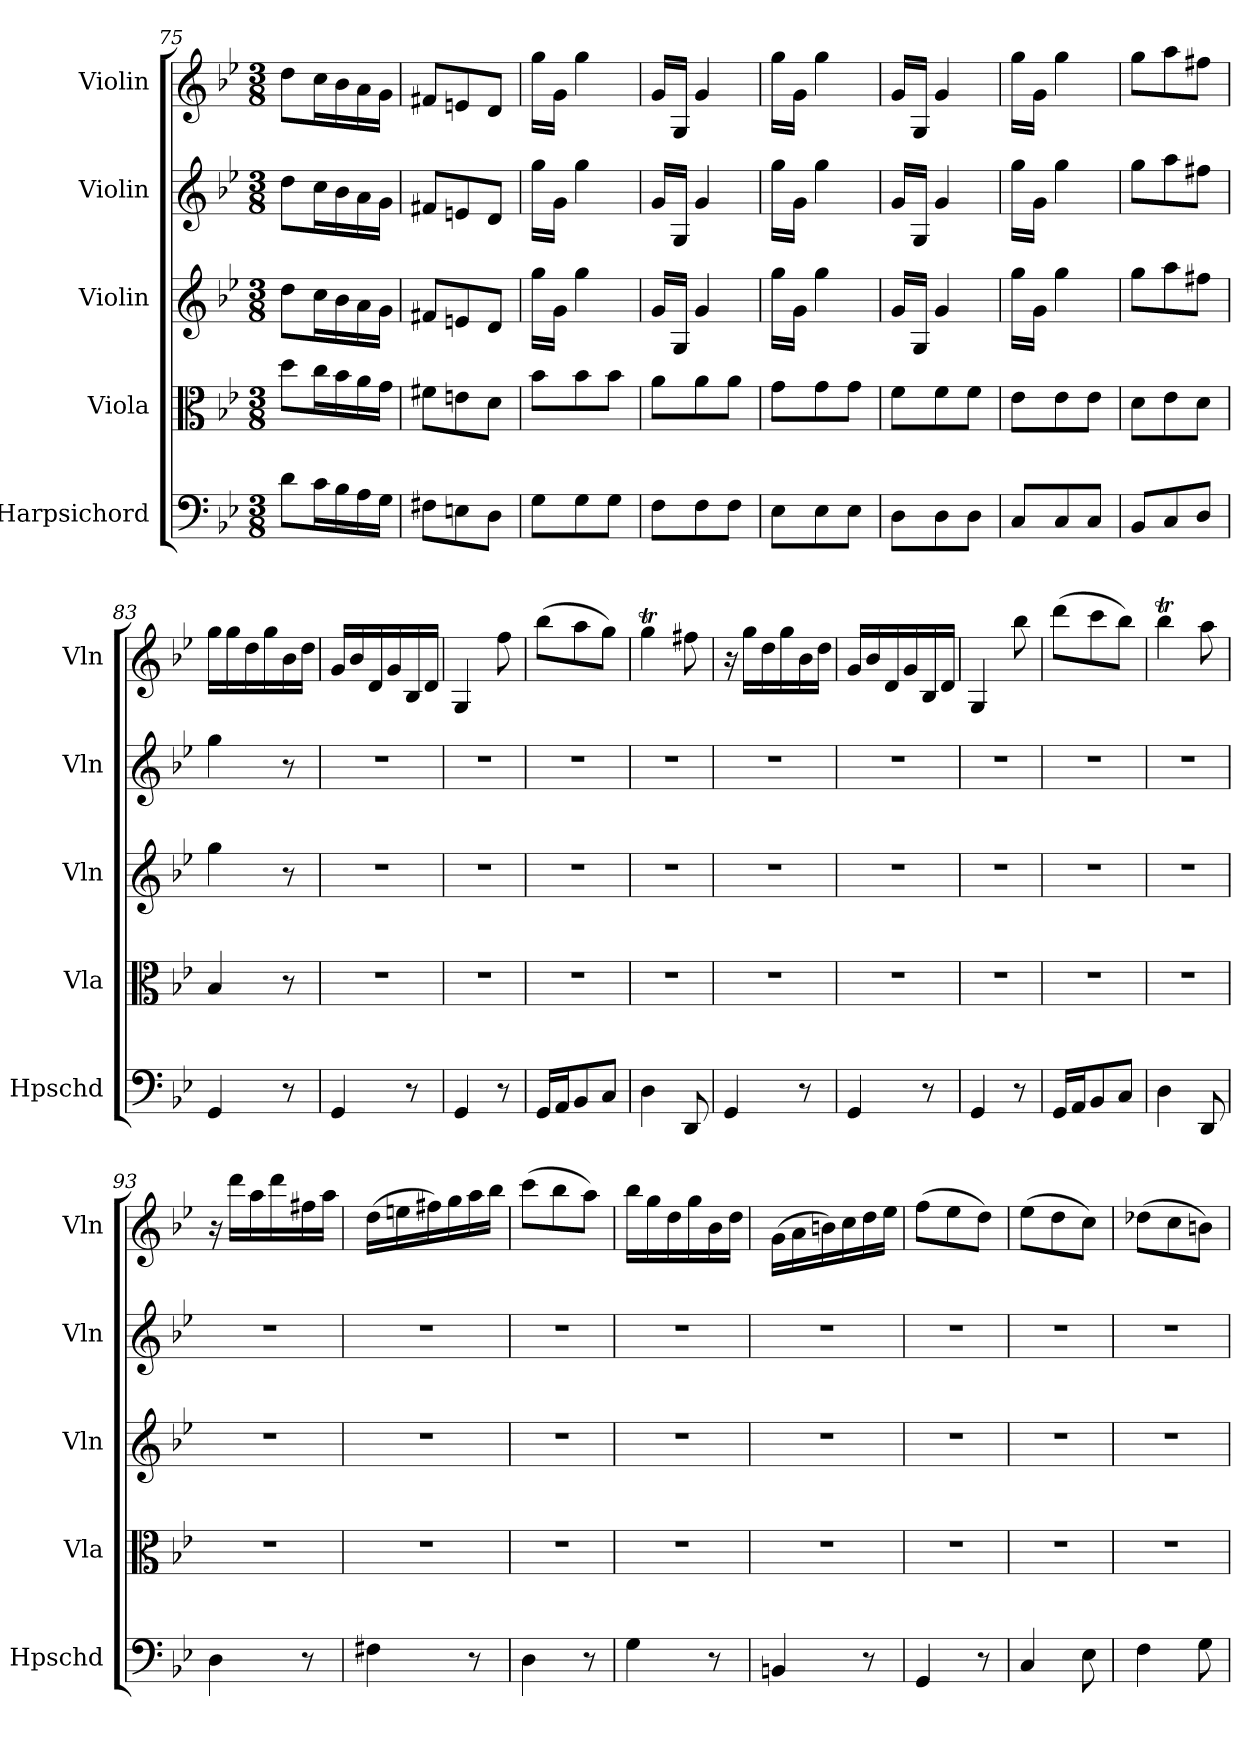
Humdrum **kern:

**kern	**kern	**kern	**kern	**kern
*part5	*part4	*part3	*part2	*part1
*staff5	*staff4	*staff3	*staff2	*staff1
*I"Harpsichord	*I"Viola	*I"Violin	*I"Violin	*I"Violin
*I'Hpschd	*I'Vla	*I'Vln	*I'Vln	*I'Vln
*clefF4	*clefC3	*clefG2	*clefG2	*clefG2
*k[b-e-]	*k[b-e-]	*k[b-e-]	*k[b-e-]	*k[b-e-]
*B-:	*B-:	*B-:	*B-:	*B-:
*M3/8	*M3/8	*M3/8	*M3/8	*M3/8
=75	=75	=75	=75	=75
8d\L	8dd\L	8dd\L	8dd\L	8dd\L
16c\L	16cc\L	16cc\L	16cc\L	16cc\L
16B-\	16b-\	16b-\	16b-\	16b-\
16A\	16a\	16a\	16a\	16a\
16G\JJ	16g\JJ	16g\JJ	16g\JJ	16g\JJ
=76	=76	=76	=76	=76
8F#X\L	8f#X\L	8f#X/L	8f#X/L	8f#X/L
8En\	8en\	8en/	8en/	8en/
8D\J	8d\J	8d/J	8d/J	8d/J
=77	=77	=77	=77	=77
8G\L	8b-\L	16gg\LL	16gg\LL	16gg\LL
.	.	16g\JJ	16g\JJ	16g\JJ
8G\	8b-\	4gg\	4gg\	4gg\
8G\J	8b-\J	.	.	.
=78	=78	=78	=78	=78
8F\L	8a\L	16g/LL	16g/LL	16g/LL
.	.	16G/JJ	16G/JJ	16G/JJ
8F\	8a\	4g/	4g/	4g/
8F\J	8a\J	.	.	.
=79	=79	=79	=79	=79
8E-\L	8g\L	16gg\LL	16gg\LL	16gg\LL
.	.	16g\JJ	16g\JJ	16g\JJ
8E-\	8g\	4gg\	4gg\	4gg\
8E-\J	8g\J	.	.	.
=80	=80	=80	=80	=80
8D\L	8f\L	16g/LL	16g/LL	16g/LL
.	.	16G/JJ	16G/JJ	16G/JJ
8D\	8f\	4g/	4g/	4g/
8D\J	8f\J	.	.	.
=81	=81	=81	=81	=81
8C/L	8e-\L	16gg\LL	16gg\LL	16gg\LL
.	.	16g\JJ	16g\JJ	16g\JJ
8C/	8e-\	4gg\	4gg\	4gg\
8C/J	8e-\J	.	.	.
=82	=82	=82	=82	=82
8BB-/L	8d\L	8gg\L	8gg\L	8gg\L
8C/	8e-\	8aa\	8aa\	8aa\
8D/J	8d\J	8ff#X\J	8ff#X\J	8ff#X\J
=83	=83	=83	=83	=83
4GG/	4B-/	4gg\	4gg\	16gg\LL
.	.	.	.	16gg\
.	.	.	.	16dd\
.	.	.	.	16gg\
8r	8r	8r	8r	16b-\
.	.	.	.	16dd\JJ
=84	=84	=84	=84	=84
4GG/	4.r	4.r	4.r	16g/LL
.	.	.	.	16b-/
.	.	.	.	16d/
.	.	.	.	16g/
8r	.	.	.	16B-/
.	.	.	.	16d/JJ
=85	=85	=85	=85	=85
4GG/	4.r	4.r	4.r	4G/
8r	.	.	.	8ff\
=86	=86	=86	=86	=86
16GG/LL	4.r	4.r	4.r	(8bb-\L
16AA/J	.	.	.	.
8BB-/	.	.	.	8aa\
8C/J	.	.	.	8gg\J)
=87	=87	=87	=87	=87
4D\	4.r	4.r	4.r	4ggT\
8DD/	.	.	.	8ff#X\
=88	=88	=88	=88	=88
4GG/	4.r	4.r	4.r	16r
.	.	.	.	16gg\LL
.	.	.	.	16dd\
.	.	.	.	16gg\
8r	.	.	.	16b-\
.	.	.	.	16dd\JJ
=89	=89	=89	=89	=89
4GG/	4.r	4.r	4.r	16g/LL
.	.	.	.	16b-/
.	.	.	.	16d/
.	.	.	.	16g/
8r	.	.	.	16B-/
.	.	.	.	16d/JJ
=90	=90	=90	=90	=90
4GG/	4.r	4.r	4.r	4G/
8r	.	.	.	8bb-\
=91	=91	=91	=91	=91
16GG/LL	4.r	4.r	4.r	(8ddd\L
16AA/J	.	.	.	.
8BB-/	.	.	.	8ccc\
8C/J	.	.	.	8bb-\J)
=92	=92	=92	=92	=92
4D\	4.r	4.r	4.r	4bb-T\
8DD/	.	.	.	8aa\
=93	=93	=93	=93	=93
4D\	4.r	4.r	4.r	16r
.	.	.	.	16ddd\LL
.	.	.	.	16aa\
.	.	.	.	16ddd\
8r	.	.	.	16ff#X\
.	.	.	.	16aa\JJ
=94	=94	=94	=94	=94
4F#X\	4.r	4.r	4.r	(16dd\LL
.	.	.	.	16een\
.	.	.	.	16ff#X\)
.	.	.	.	16gg\
8r	.	.	.	16aa\
.	.	.	.	16bb-\JJ
=95	=95	=95	=95	=95
4D\	4.r	4.r	4.r	(8ccc\L
.	.	.	.	8bb-\
8r	.	.	.	8aa\J)
=96	=96	=96	=96	=96
4G\	4.r	4.r	4.r	16bb-\LL
.	.	.	.	16gg\
.	.	.	.	16dd\
.	.	.	.	16gg\
8r	.	.	.	16b-\
.	.	.	.	16dd\JJ
=97	=97	=97	=97	=97
4BBn/	4.r	4.r	4.r	(16g\LL
.	.	.	.	16a\
.	.	.	.	16bn\)
.	.	.	.	16cc\
8r	.	.	.	16dd\
.	.	.	.	16ee-\JJ
=98	=98	=98	=98	=98
4GG/	4.r	4.r	4.r	(8ff\L
.	.	.	.	8ee-\
8r	.	.	.	8dd\J)
=99	=99	=99	=99	=99
4C/	4.r	4.r	4.r	(8ee-\L
.	.	.	.	8dd\
8E-\	.	.	.	8cc\J)
=100	=100	=100	=100	=100
4F\	4.r	4.r	4.r	(8dd-X\L
.	.	.	.	8cc\
8G\	.	.	.	8bn\J)
=	=	=	=	=
*-	*-	*-	*-	*-
